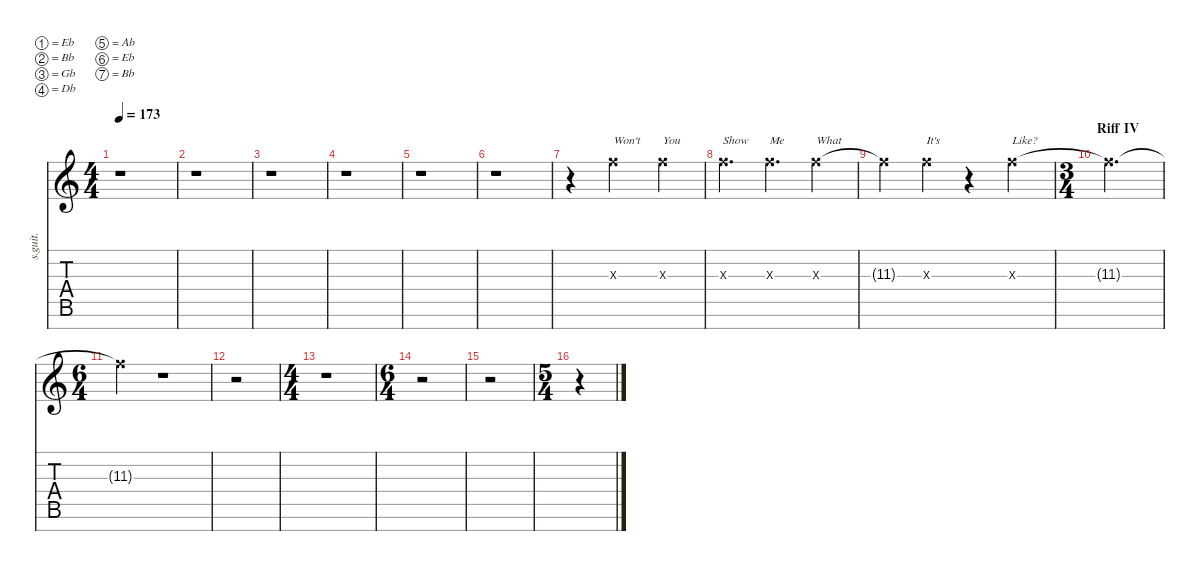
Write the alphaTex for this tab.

\defaultSystemsLayout 4
\hideDynamics
\bracketExtendMode nobrackets
\track ("Backing Vocals 2" "s.guit.") {instrument bassoon}
\staff {score tabs}
\tuning (Eb4 Bb3 Gb3 Db3 Ab2 Eb2 Bb1)
\displaytranspose 12
\ts (4 4)
\tempo 173
\clef g2
\ks c
r.1{dy mf} |
r.1 |
r.1 |
r.1 |
r.1 |
r.1 |
r.4 11.3{x}.2{txt "Won't" lyrics (0 "") lyrics (1 "") lyrics (2 "") lyrics (3 "") lyrics (4 "")} 11.3{x}.4{txt "You" lyrics (0 "") lyrics (1 "") lyrics (2 "") lyrics (3 "") lyrics (4 "")} |
11.3{x}.4{d txt "Show" lyrics (0 "") lyrics (1 "") lyrics (2 "") lyrics (3 "") lyrics (4 "")} 11.3{x}.4{d txt "Me" lyrics (0 "") lyrics (1 "") lyrics (2 "") lyrics (3 "") lyrics (4 "")} 11.3{x}.4{txt "What" lyrics (0 "") lyrics (1 "") lyrics (2 "") lyrics (3 "") lyrics (4 "")} |
11.3{x t}.4{lyrics (0 "") lyrics (1 "") lyrics (2 "") lyrics (3 "") lyrics (4 "")} 11.3{x}.4{txt "It's" lyrics (0 "") lyrics (1 "") lyrics (2 "") lyrics (3 "") lyrics (4 "")} r.4 11.3{x}.4{txt "Like?" lyrics (0 "") lyrics (1 "") lyrics (2 "") lyrics (3 "") lyrics (4 "")} |
\ts (3 4)
\beaming (8 2 2 2 2)
\section ("" "Riff IV")
11.3{x t}.2{d lyrics (0 "") lyrics (1 "") lyrics (2 "") lyrics (3 "") lyrics (4 "")} |
\ts (6 4)
\beaming (8 2 2 2 2)
11.3{x t}.2{lyrics (0 "") lyrics (1 "") lyrics (2 "") lyrics (3 "") lyrics (4 "")} r.1 |
r.2 |
\ts (4 4)
\beaming (8 2 2 2 2)
r.1 |
\ts (6 4)
\beaming (8 2 2 2 2)
r.2 |
r.2 |
\ts (5 4)
\beaming (8 2 2 2 2)
r.4
